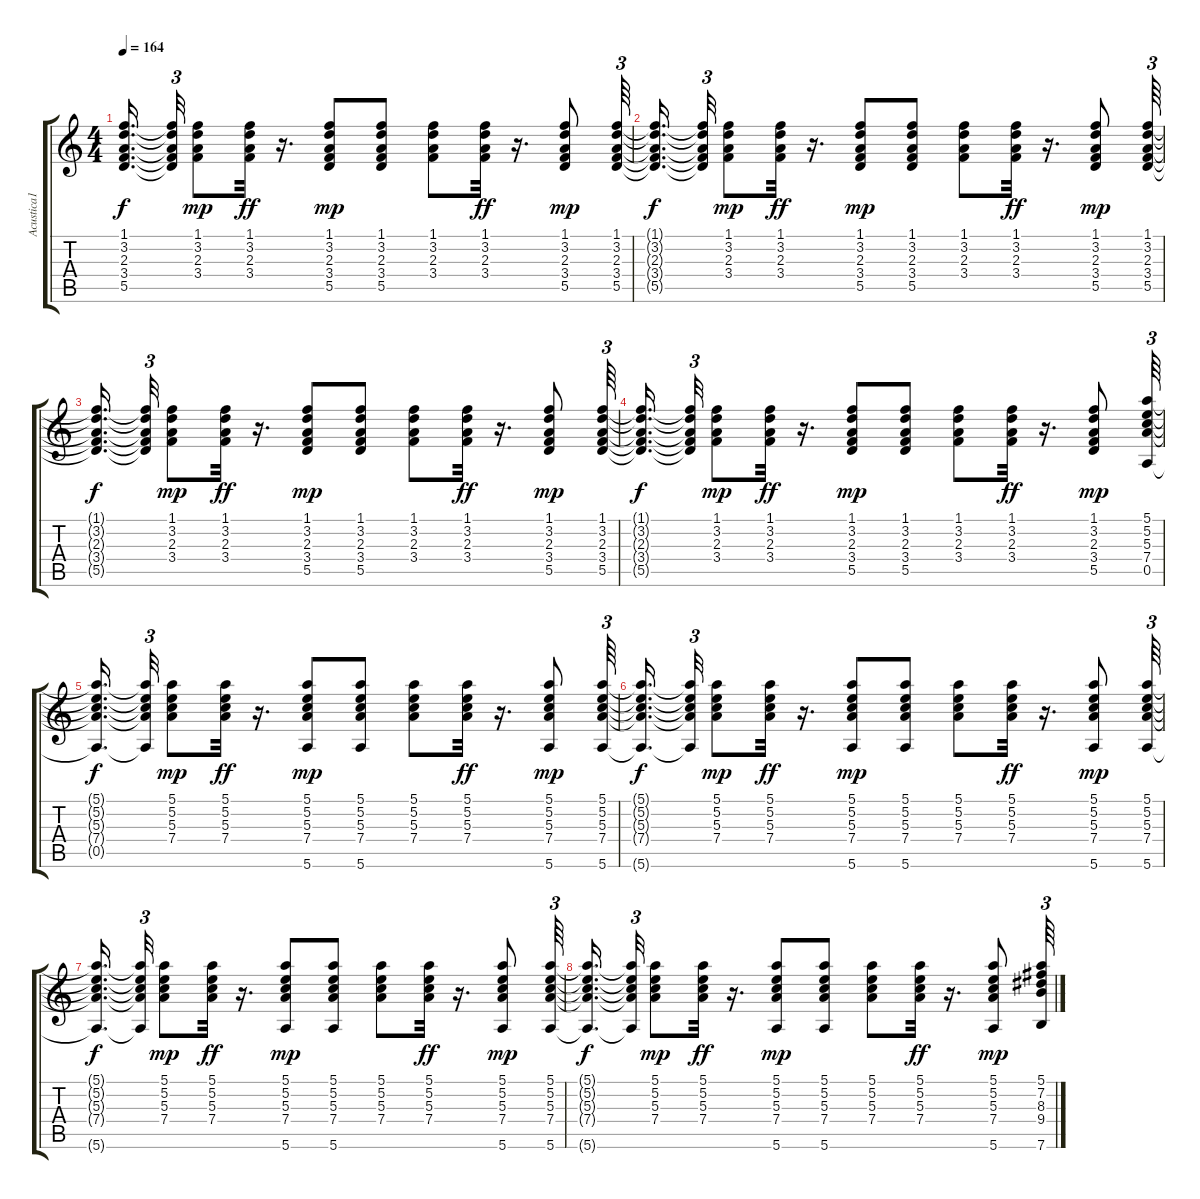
\track ("Acustica1" "Acustica1") {instrument acousticguitarsteel}
\staff {score tabs}
\tuning (E4 B3 G3 D3 A2 E2) {hide}
\ts (4 4)
\tempo 164
\clef g2
\ks c
(1.1{t} 3.2{t} 2.3{t} 3.4{t} 5.5{t}).16{d dy f beam splitsecondary} (1.1{t} 3.2{t} 2.3{t} 3.4{t} 5.5{t}).32{tu (3 2)} (1.1 3.2 2.3 3.4).8{dy mp} (1.1 3.2 2.3 3.4).32{dy ff} r.16{d} (1.1 3.2 2.3 3.4 5.5).8{dy mp} (1.1 3.2 2.3 3.4 5.5).8 (1.1 3.2 2.3 3.4).8 (1.1 3.2 2.3 3.4).32{dy ff} r.16{d} (1.1 3.2 2.3 3.4 5.5).8{dy mp} (1.1 3.2 2.3 3.4 5.5).64{tu (3 2)} |
(1.1{t} 3.2{t} 2.3{t} 3.4{t} 5.5{t}).16{d dy f beam splitsecondary} (1.1{t} 3.2{t} 2.3{t} 3.4{t} 5.5{t}).32{tu (3 2)} (1.1 3.2 2.3 3.4).8{dy mp} (1.1 3.2 2.3 3.4).32{dy ff} r.16{d} (1.1 3.2 2.3 3.4 5.5).8{dy mp} (1.1 3.2 2.3 3.4 5.5).8 (1.1 3.2 2.3 3.4).8 (1.1 3.2 2.3 3.4).32{dy ff} r.16{d} (1.1 3.2 2.3 3.4 5.5).8{dy mp} (1.1 3.2 2.3 3.4 5.5).64{tu (3 2)} |
(1.1{t} 3.2{t} 2.3{t} 3.4{t} 5.5{t}).16{d dy f beam splitsecondary} (1.1{t} 3.2{t} 2.3{t} 3.4{t} 5.5{t}).32{tu (3 2)} (1.1 3.2 2.3 3.4).8{dy mp} (1.1 3.2 2.3 3.4).32{dy ff} r.16{d} (1.1 3.2 2.3 3.4 5.5).8{dy mp} (1.1 3.2 2.3 3.4 5.5).8 (1.1 3.2 2.3 3.4).8 (1.1 3.2 2.3 3.4).32{dy ff} r.16{d} (1.1 3.2 2.3 3.4 5.5).8{dy mp} (1.1 3.2 2.3 3.4 5.5).64{tu (3 2)} |
(1.1{t} 3.2{t} 2.3{t} 3.4{t} 5.5{t}).16{d dy f beam splitsecondary} (1.1{t} 3.2{t} 2.3{t} 3.4{t} 5.5{t}).32{tu (3 2)} (1.1 3.2 2.3 3.4).8{dy mp} (1.1 3.2 2.3 3.4).32{dy ff} r.16{d} (1.1 3.2 2.3 3.4 5.5).8{dy mp} (1.1 3.2 2.3 3.4 5.5).8 (1.1 3.2 2.3 3.4).8 (1.1 3.2 2.3 3.4).32{dy ff} r.16{d} (1.1 3.2 2.3 3.4 5.5).8{dy mp} (5.1 5.2 5.3 7.4 0.5).64{tu (3 2)} |
(5.1{t} 5.2{t} 5.3{t} 7.4{t} 0.5{t}).16{d dy f beam splitsecondary} (5.1{t} 5.2{t} 5.3{t} 7.4{t} 0.5{t}).32{tu (3 2)} (5.1 5.2 5.3 7.4).8{dy mp} (5.1 5.2 5.3 7.4).32{dy ff} r.16{d} (5.1 5.2 5.3 7.4 5.6).8{dy mp} (5.1 5.2 5.3 7.4 5.6).8 (5.1 5.2 5.3 7.4).8 (5.1 5.2 5.3 7.4).32{dy ff} r.16{d} (5.1 5.2 5.3 7.4 5.6).8{dy mp} (5.1 5.2 5.3 7.4 5.6).64{tu (3 2)} |
(5.1{t} 5.2{t} 5.3{t} 7.4{t} 5.6{t}).16{d dy f beam splitsecondary} (5.1{t} 5.2{t} 5.3{t} 7.4{t} 5.6{t}).32{tu (3 2)} (5.1 5.2 5.3 7.4).8{dy mp} (5.1 5.2 5.3 7.4).32{dy ff} r.16{d} (5.1 5.2 5.3 7.4 5.6).8{dy mp} (5.1 5.2 5.3 7.4 5.6).8 (5.1 5.2 5.3 7.4).8 (5.1 5.2 5.3 7.4).32{dy ff} r.16{d} (5.1 5.2 5.3 7.4 5.6).8{dy mp} (5.1 5.2 5.3 7.4 5.6).64{tu (3 2)} |
(5.1{t} 5.2{t} 5.3{t} 7.4{t} 5.6{t}).16{d dy f beam splitsecondary} (5.1{t} 5.2{t} 5.3{t} 7.4{t} 5.6{t}).32{tu (3 2)} (5.1 5.2 5.3 7.4).8{dy mp} (5.1 5.2 5.3 7.4).32{dy ff} r.16{d} (5.1 5.2 5.3 7.4 5.6).8{dy mp} (5.1 5.2 5.3 7.4 5.6).8 (5.1 5.2 5.3 7.4).8 (5.1 5.2 5.3 7.4).32{dy ff} r.16{d} (5.1 5.2 5.3 7.4 5.6).8{dy mp} (5.1 5.2 5.3 7.4 5.6).64{tu (3 2)} |
(5.1{t} 5.2{t} 5.3{t} 7.4{t} 5.6{t}).16{d dy f beam splitsecondary} (5.1{t} 5.2{t} 5.3{t} 7.4{t} 5.6{t}).32{tu (3 2)} (5.1 5.2 5.3 7.4).8{dy mp} (5.1 5.2 5.3 7.4).32{dy ff} r.16{d} (5.1 5.2 5.3 7.4 5.6).8{dy mp} (5.1 5.2 5.3 7.4 5.6).8 (5.1 5.2 5.3 7.4).8 (5.1 5.2 5.3 7.4).32{dy ff} r.16{d} (5.1 5.2 5.3 7.4 5.6).8{dy mp} (5.1 7.2 8.3 9.4 7.6).64{tu (3 2)}
